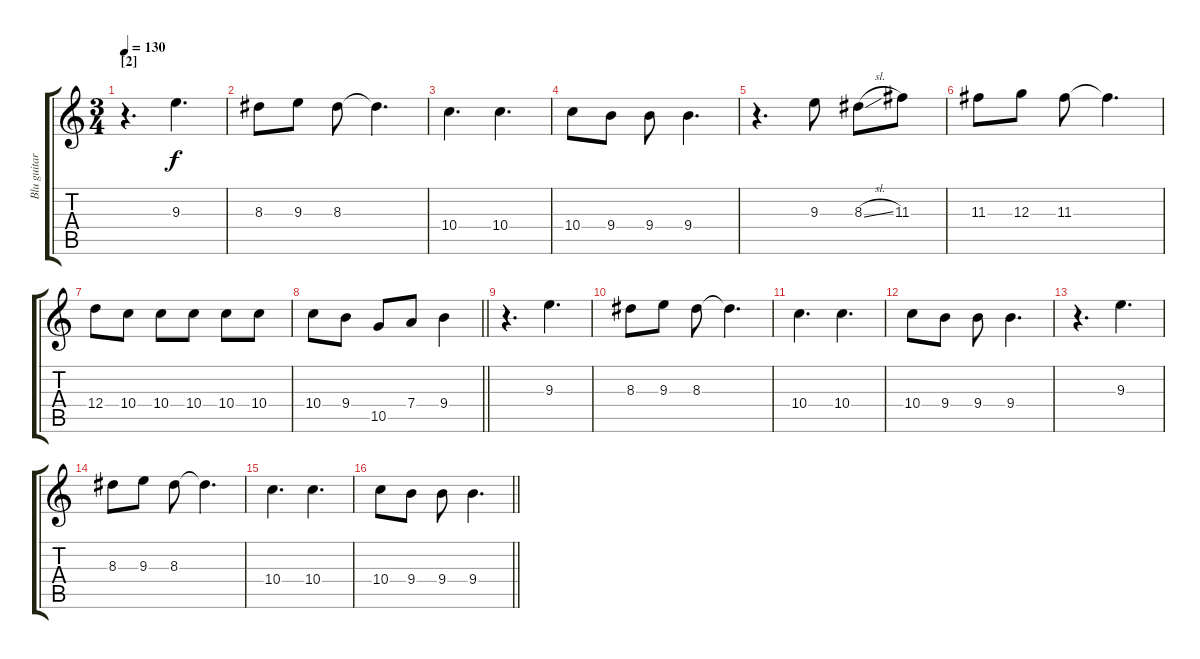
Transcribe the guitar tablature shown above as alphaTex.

\track ("Blu guitar" "Blu guitar") {instrument overdrivenguitar}
\staff {score tabs}
\tuning (E4 B3 G3 D3 A2 E2) {hide}
\ts (3 4)
\section ("" "[2]")
\tempo 130
\clef g2
\ks c
r.4{d dy f} 9.3.4{d} |
8.3.8 9.3.8 8.3.8 8.3{t}.4{d} |
10.4.4{d} 10.4.4{d} |
10.4.8 9.4.8 9.4.8 9.4.4{d} |
r.4{d} 9.3.8 8.3{sl}.8 11.3.8 |
11.3.8 12.3.8 11.3.8 11.3{t}.4{d} |
12.4.8{volume 9} 10.4.8 10.4.8 10.4.8 10.4.8 10.4.8 |
\barLineRight lightlight
10.4.8 9.4.8 10.5.8 7.4.8 9.4.4 |
\section ("" "")
r.4{d volume 12} 9.3.4{d} |
8.3.8 9.3.8 8.3.8 8.3{t}.4{d} |
10.4.4{d} 10.4.4{d} |
10.4.8 9.4.8 9.4.8 9.4.4{d} |
r.4{d} 9.3.4{d} |
8.3.8 9.3.8 8.3.8 8.3{t}.4{d} |
10.4.4{d} 10.4.4{d} |
\barLineRight lightlight
10.4.8 9.4.8 9.4.8 9.4.4{d}
